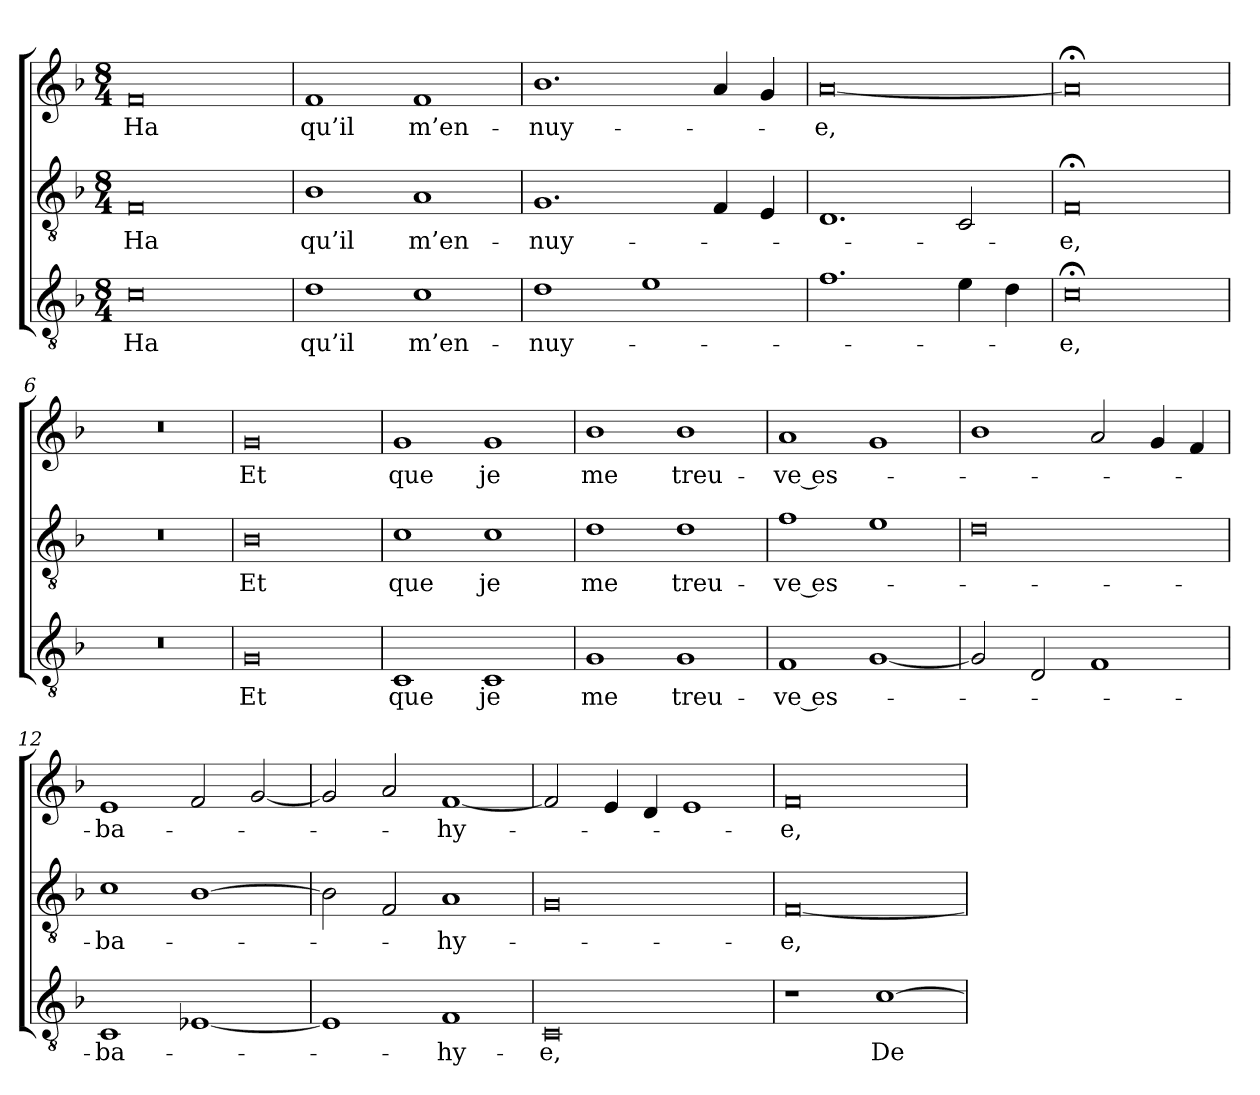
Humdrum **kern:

**kern	**text	**kern	**text	**kern	**text
*part3	*part3	*part2	*part2	*part1	*part1
*staff3	*staff3	*staff2	*staff2	*staff1	*staff1
*clefGv2	*	*clefGv2	*	*clefG2	*
*ITrd7c12	*	*ITrd7c12	*	*	*
*k[b-]	*	*k[b-]	*	*k[b-]	*
*M8/4	*	*M8/4	*	*M8/4	*
=1	=1	=1	=1	=1	=1
0C	Ha	0FF	Ha	0f	Ha
=2	=2	=2	=2	=2	=2
1D	qu’il	1BB-	qu’il	1f	qu’il
1C	m’en-	1AA	m’en-	1f	m’en-
=3	=3	=3	=3	=3	=3
1D	-nuy-	1.GG	-nuy-	1.b-	-nuy-
1E	.	.	.	.	.
.	.	4FF	.	4a	.
.	.	4EE	.	4g	.
=4	=4	=4	=4	=4	=4
1.F	.	1.DD	.	[0a	-e,
4E	.	2CC	.	.	.
4D	.	.	.	.	.
=5	=5	=5	=5	=5	=5
0C;<	-e,	0FF;<	-e,	0a;<]	.
=6	=6	=6	=6	=6	=6
0r	.	0r	.	0r	.
=7	=7	=7	=7	=7	=7
0GG	Et	0BB-	Et	0g	Et
!!LO:LB:g=z
=8	=8	=8	=8	=8	=8
1CC	que	1C	que	1g	que
1CC	je	1C	je	1g	je
=9	=9	=9	=9	=9	=9
1GG	me	1D	me	1b-	me
1GG	treu-	1D	treu-	1b-	treu-
=10	=10	=10	=10	=10	=10
1FF	-ve es-	1F	-ve es-	1a	-ve es-
[1GG	.	1E	.	1g	.
=11	=11	=11	=11	=11	=11
2GG]	.	0D	.	1b-	.
2DD	.	.	.	.	.
1FF	.	.	.	2a	.
.	.	.	.	4g	.
.	.	.	.	4f	.
=12	=12	=12	=12	=12	=12
1CC	-ba-	1C	-ba-	1e	-ba-
[1EE-X	.	[1BB-	.	2f	.
.	.	.	.	[2g	.
=13	=13	=13	=13	=13	=13
1EE-]	.	2BB-]	.	2g]	.
.	.	2FF	.	2a	.
1FF	-hy-	1AA	-hy-	[1f	-hy-
!!LO:LB:g=z
=14	=14	=14	=14	=14	=14
0CC	-e,	0GG	.	2f]	.
.	.	.	.	4e	.
.	.	.	.	4d	.
.	.	.	.	1e	.
=15	=15	=15	=15	=15	=15
1r	.	[0FF	-e,	0f	-e,
[1C	De	.	.	.	.
=	=	=	=	=	=
*-	*-	*-	*-	*-	*-
